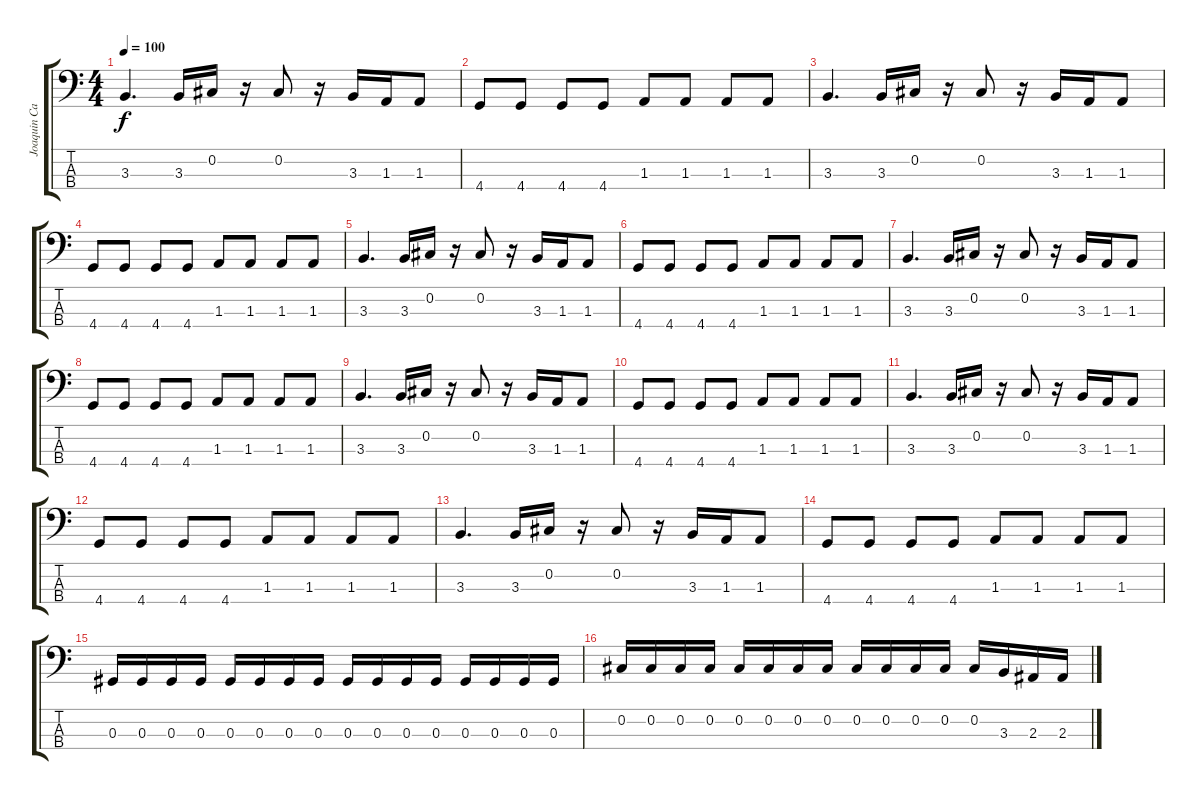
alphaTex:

\track ("Joaquin Cardiel" "Joaquin Ca") {instrument electricbassfinger}
\staff {score tabs}
\tuning (Gb2 Db2 Ab1 Eb1) {hide}
\ts (4 4)
\tempo 100
\clef f4
\ks c
3.3.4{d dy f} 3.3.16 0.2.16 r.16 0.2.8 r.16 3.3.16 1.3.16 1.3.8 |
4.4.8 4.4.8 4.4.8 4.4.8 1.3.8 1.3.8 1.3.8 1.3.8 |
3.3.4{d} 3.3.16 0.2.16 r.16 0.2.8 r.16 3.3.16 1.3.16 1.3.8 |
4.4.8 4.4.8 4.4.8 4.4.8 1.3.8 1.3.8 1.3.8 1.3.8 |
3.3.4{d} 3.3.16 0.2.16 r.16 0.2.8 r.16 3.3.16 1.3.16 1.3.8 |
4.4.8 4.4.8 4.4.8 4.4.8 1.3.8 1.3.8 1.3.8 1.3.8 |
3.3.4{d} 3.3.16 0.2.16 r.16 0.2.8 r.16 3.3.16 1.3.16 1.3.8 |
4.4.8 4.4.8 4.4.8 4.4.8 1.3.8 1.3.8 1.3.8 1.3.8 |
3.3.4{d} 3.3.16 0.2.16 r.16 0.2.8 r.16 3.3.16 1.3.16 1.3.8 |
4.4.8 4.4.8 4.4.8 4.4.8 1.3.8 1.3.8 1.3.8 1.3.8 |
3.3.4{d} 3.3.16 0.2.16 r.16 0.2.8 r.16 3.3.16 1.3.16 1.3.8 |
4.4.8 4.4.8 4.4.8 4.4.8 1.3.8 1.3.8 1.3.8 1.3.8 |
3.3.4{d} 3.3.16 0.2.16 r.16 0.2.8 r.16 3.3.16 1.3.16 1.3.8 |
4.4.8 4.4.8 4.4.8 4.4.8 1.3.8 1.3.8 1.3.8 1.3.8 |
0.3.16 0.3.16 0.3.16 0.3.16 0.3.16 0.3.16 0.3.16 0.3.16 0.3.16 0.3.16 0.3.16 0.3.16 0.3.16 0.3.16 0.3.16 0.3.16 |
0.2.16 0.2.16 0.2.16 0.2.16 0.2.16 0.2.16 0.2.16 0.2.16 0.2.16 0.2.16 0.2.16 0.2.16 0.2.16 3.3.16 2.3.16 2.3.16
